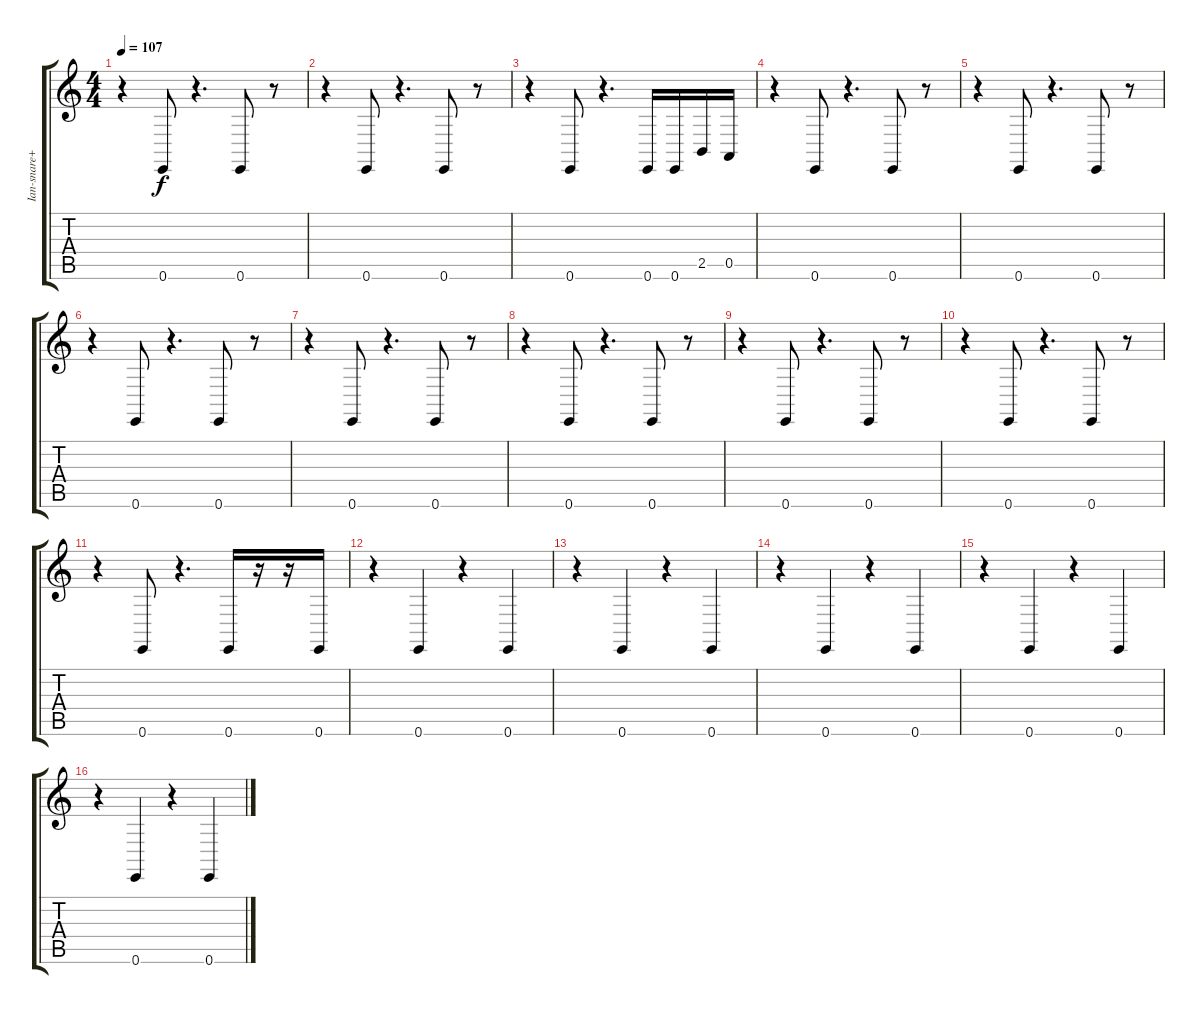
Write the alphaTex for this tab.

\track ("Ian-snare+tom" "Ian-snare+") {instrument acousticgrandpiano}
\staff {score tabs}
\tuning (E4 B3 G3 D3 A2 E2) {hide}
\ts (4 4)
\tempo 107
\clef g2
\ks c
r.4{dy f} 0.6.8 r.4{d} 0.6.8 r.8 |
r.4 0.6.8 r.4{d} 0.6.8 r.8 |
r.4 0.6.8 r.4{d} 0.6.16 0.6.16 2.5.16 0.5.16 |
r.4 0.6.8 r.4{d} 0.6.8 r.8 |
r.4 0.6.8 r.4{d} 0.6.8 r.8 |
r.4 0.6.8 r.4{d} 0.6.8 r.8 |
r.4 0.6.8 r.4{d} 0.6.8 r.8 |
r.4 0.6.8 r.4{d} 0.6.8 r.8 |
r.4 0.6.8 r.4{d} 0.6.8 r.8 |
r.4 0.6.8 r.4{d} 0.6.8 r.8 |
r.4 0.6.8 r.4{d} 0.6.16 r.16 r.16 0.6.16 |
r.4 0.6.4 r.4 0.6.4 |
r.4 0.6.4 r.4 0.6.4 |
r.4 0.6.4 r.4 0.6.4 |
r.4 0.6.4 r.4 0.6.4 |
r.4 0.6.4 r.4 0.6.4
